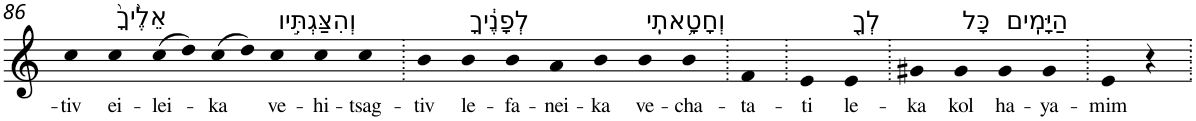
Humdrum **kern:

**kern	**text
*part1	*part1
*staff1	*staff1
*I"Piano	*
*I'Pno	*
!!LO:PB:g=z
*clefG2	*
*k[]	*
=86	=86
!	!LO:LY:b
4cc	-tiv
!LO:TX:a:t=אֵלֶ֙יךָ֙	!
!	!LO:LY:b
4cc	ei-
!	!LO:LY:b
(>8cc	-lei-
8dd)	.
!	!LO:LY:b
(>8cc	-ka
8dd)	.
!LO:TX:a:t=וְהִצַּגְתִּ֣יו	!
!	!LO:LY:b
4cc	ve-
!	!LO:LY:b
4cc	-hi-
!	!LO:LY:b
4cc	-tsag-
=87.	=87.
!	!LO:LY:b
4b	-tiv
!LO:TX:a:t=לְפָנֶ֔יךָ	!
!	!LO:LY:b
4b	le-
!	!LO:LY:b
4b	-fa-
!	!LO:LY:b
4a	-nei-
!	!LO:LY:b
4b	-ka
!LO:TX:a:t=וְחָטָ֥אתִֽי	!
!	!LO:LY:b
4b	ve-
!	!LO:LY:b
4b	-cha-
=88.	=88.
!	!LO:LY:b
4f	-ta-
=89.	=89.
!	!LO:LY:b
4e	-ti
!LO:TX:a:t=לְךָ֖	!
!	!LO:LY:b
4e	le-
=90.	=90.
!	!LO:LY:b
4g#X	-ka
!LO:TX:a:t=כָּל	!
!	!LO:LY:b
4g#	kol
!LO:TX:a:t=הַיָּמִֽים	!
!	!LO:LY:b
4g#	ha-
!	!LO:LY:b
4g#	-ya-
=91.	=91.
!	!LO:LY:b
4e	-mim
4r	.
=.	=.
*-	*-
